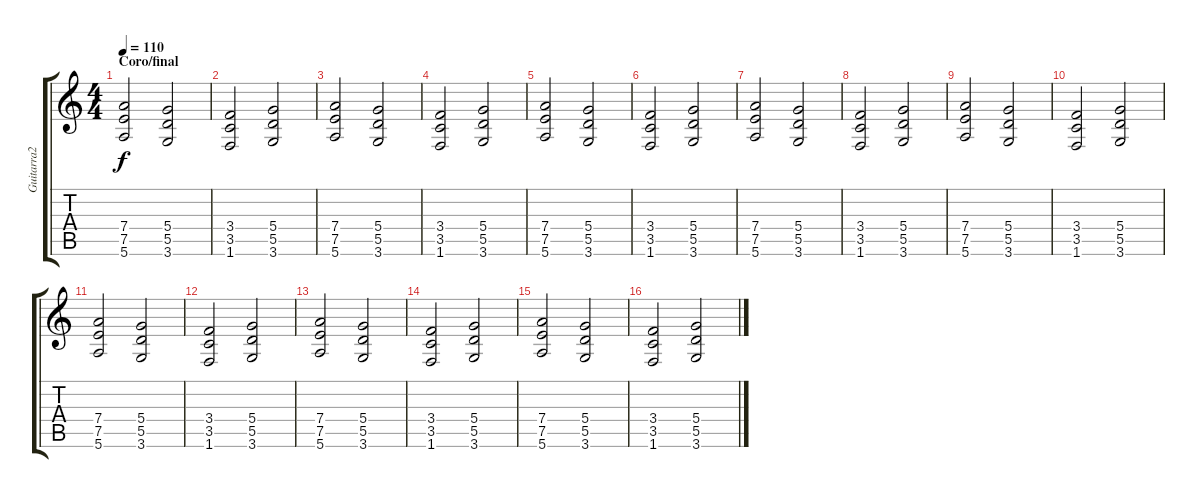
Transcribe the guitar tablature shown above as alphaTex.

\track ("Guitarra2" "Guitarra2") {instrument electricguitarjazz}
\staff {score tabs}
\tuning (E4 B3 G3 D3 A2 E2) {hide}
\ts (4 4)
\section ("" "Coro/final")
\tempo 110
\clef g2
\ks c
(7.4 7.5 5.6).2{dy f volume 12 instrument distortionguitar} (5.4 5.5 3.6).2 |
(3.4 3.5 1.6).2 (5.4 5.5 3.6).2 |
(7.4 7.5 5.6).2 (5.4 5.5 3.6).2 |
(3.4 3.5 1.6).2 (5.4 5.5 3.6).2 |
(7.4 7.5 5.6).2 (5.4 5.5 3.6).2 |
(3.4 3.5 1.6).2 (5.4 5.5 3.6).2 |
(7.4 7.5 5.6).2 (5.4 5.5 3.6).2 |
(3.4 3.5 1.6).2 (5.4 5.5 3.6).2 |
(7.4 7.5 5.6).2{volume 12 instrument distortionguitar} (5.4 5.5 3.6).2 |
(3.4 3.5 1.6).2 (5.4 5.5 3.6).2 |
(7.4 7.5 5.6).2 (5.4 5.5 3.6).2 |
(3.4 3.5 1.6).2 (5.4 5.5 3.6).2 |
(7.4 7.5 5.6).2 (5.4 5.5 3.6).2 |
(3.4 3.5 1.6).2 (5.4 5.5 3.6).2 |
(7.4 7.5 5.6).2 (5.4 5.5 3.6).2 |
(3.4 3.5 1.6).2 (5.4 5.5 3.6).2
